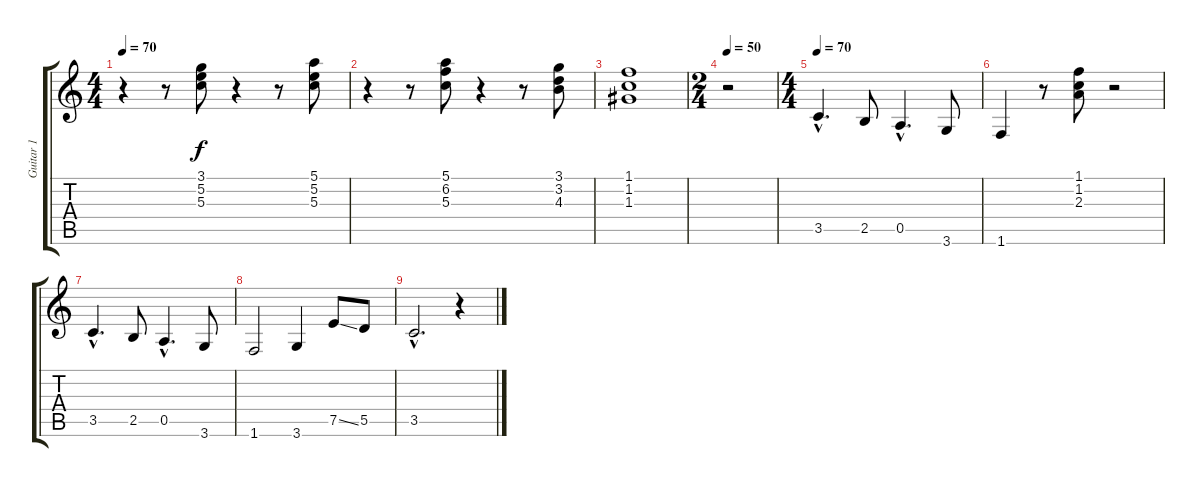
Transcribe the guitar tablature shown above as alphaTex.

\track ("Guitar 1" "Guitar 1") {instrument overdrivenguitar}
\staff {score tabs}
\tuning (E4 B3 G3 D3 A2 E2) {hide}
\ts (4 4)
\tempo 70
\clef g2
\ks c
r.4{dy f} r.8 (3.1 5.2 5.3).8 r.4 r.8 (5.1 5.2 5.3).8 |
r.4 r.8 (5.1 6.2 5.3).8 r.4 r.8 (3.1 3.2 4.3).8 |
(1.1 1.2 1.3).1 |
\ts (2 4)
\tempo 50
r.2 |
\ts (4 4)
\tempo 70
3.5{hac}.4{d} 2.5.8 0.5{hac}.4{d} 3.6.8 |
1.6.4 r.8 (1.1 1.2 2.3).8 r.2 |
3.5{hac}.4{d} 2.5.8 0.5{hac}.4{d} 3.6.8 |
1.6.2 3.6.4 7.5{ss}.8 5.5.8 |
3.5{hac}.2{d} r.4
